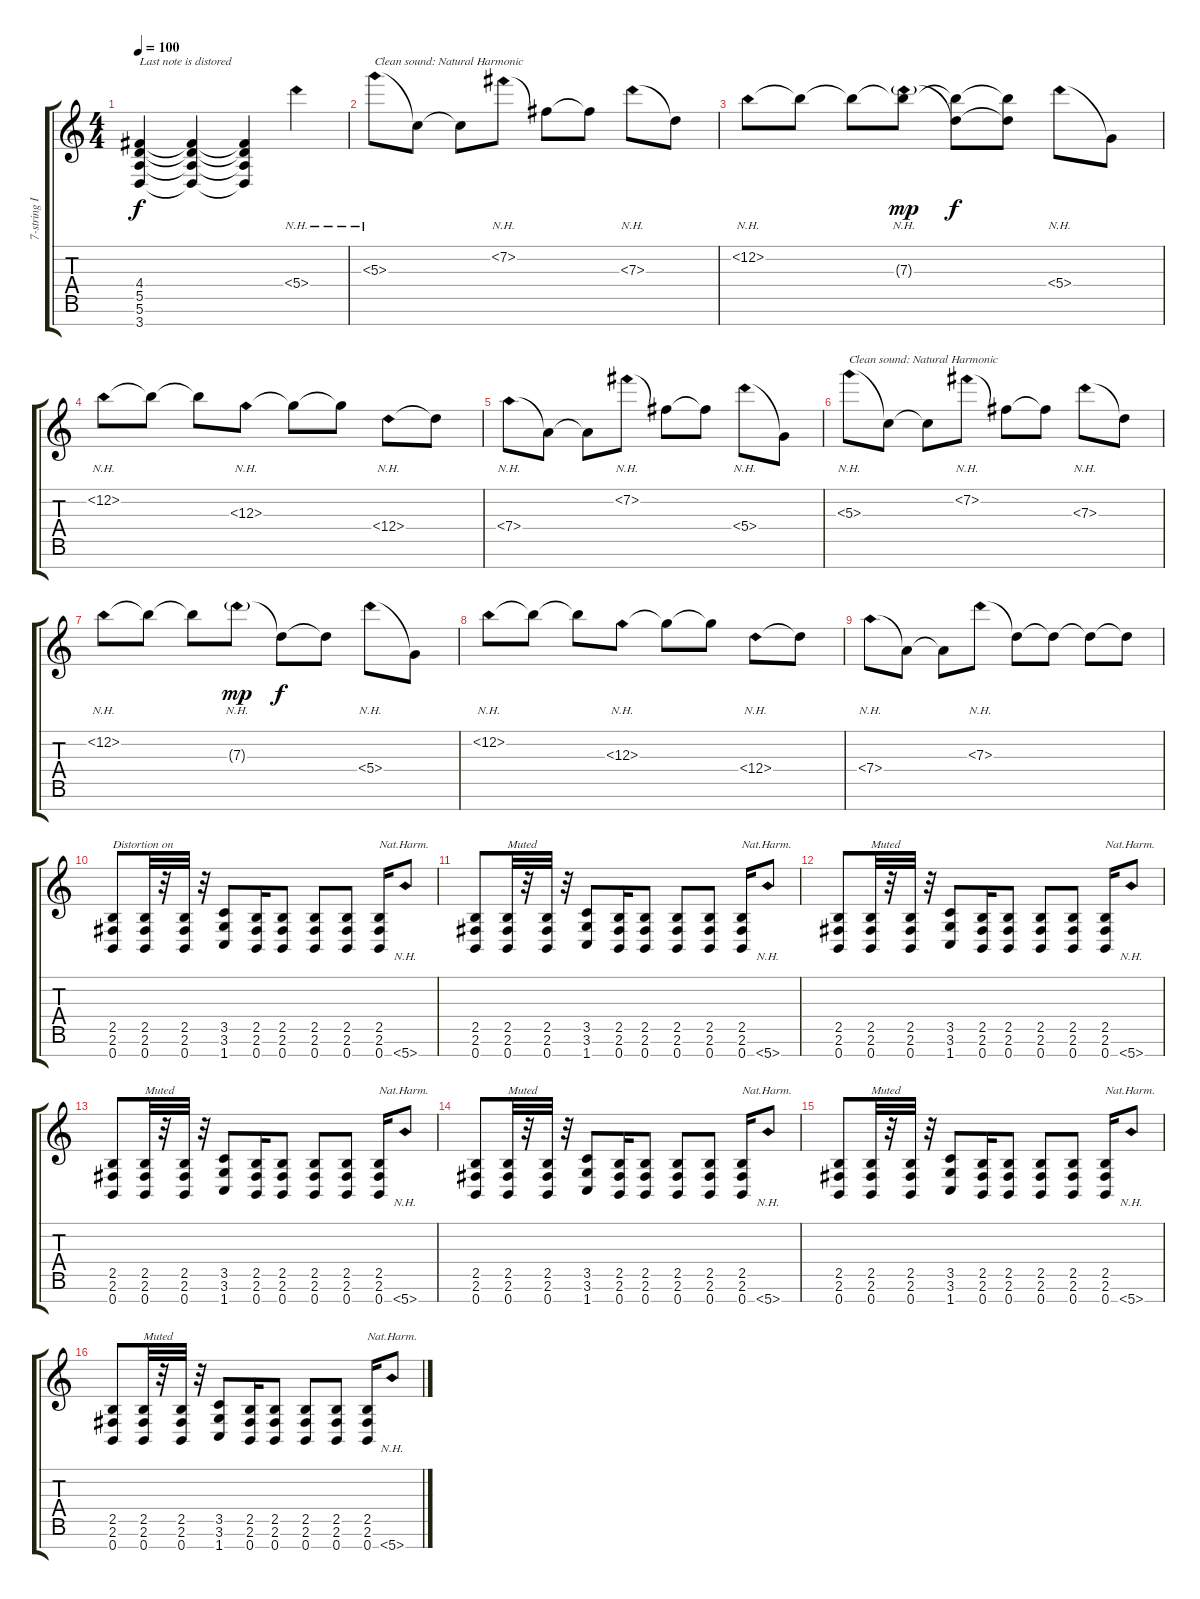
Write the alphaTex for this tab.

\track ("7-string Ibanez guitar (Brad Delson)" "7-string I") {instrument distortionguitar}
\staff {score tabs}
\tuning (E4 B3 G3 D3 A2 E2 B1) {hide}
\ts (4 4)
\tempo 100
\clef g2
\ks c
(4.4 5.5 5.6 3.7).4{txt "Last note is distored " dy f} (4.4{t} 5.5{t} 5.6{t} 3.7{t}).4 (4.4{t} 5.5{t} 5.6{t} 3.7{t}).4 5.4{nh}.4{volume 16 instrument distortionguitar} |
5.3{nh}.8{txt "Clean sound: Natural Harmonic" volume 16 instrument electricguitarjazz} 5.3{t}.8 5.3{t}.8 7.2{nh}.8 7.2{t}.8 7.2{t}.8 7.3{nh}.8 7.3{t}.8 |
12.2{nh}.8{volume 16 instrument electricguitarjazz} 12.2{t}.8 12.2{t}.8 (12.2{t} 7.3{nh g}).8{dy mp} (12.2{t} 7.3{t}).8{dy f} (12.2{t} 7.3{t}).8 5.4{nh}.8 5.4{t}.8 |
12.2{nh}.8{instrument electricguitarjazz} 12.2{t}.8 12.2{t}.8 12.3{nh}.8 12.3{t}.8 12.3{t}.8 12.4{nh}.8 12.4{t}.8 |
7.4{nh}.8{volume 16 instrument electricguitarjazz} 7.4{t}.8 7.4{t}.8 7.2{nh}.8 7.2{t}.8 7.2{t}.8 5.4{nh}.8 5.4{t}.8 |
5.3{nh}.8{txt "Clean sound: Natural Harmonic" volume 16 instrument electricguitarjazz} 5.3{t}.8 5.3{t}.8 7.2{nh}.8 7.2{t}.8 7.2{t}.8 7.3{nh}.8 7.3{t}.8 |
12.2{nh}.8{volume 16 instrument electricguitarjazz} 12.2{t}.8 12.2{t}.8 7.3{nh g}.8{dy mp} 7.3{t}.8{dy f} 7.3{t}.8 5.4{nh}.8 5.4{t}.8 |
12.2{nh}.8{volume 16 instrument electricguitarjazz} 12.2{t}.8 12.2{t}.8 12.3{nh}.8 12.3{t}.8 12.3{t}.8 12.4{nh}.8 12.4{t}.8 |
7.4{nh}.8{volume 16 instrument electricguitarjazz} 7.4{t}.8 7.4{t}.8 7.3{nh}.8 7.3{t}.8 7.3{t}.8 7.3{t}.8 7.3{t}.8 |
(2.5 2.6 0.7).8{txt "Distortion on" volume 14 instrument distortionguitar} (2.5 2.6 0.7).32 r.32 (2.5 2.6 0.7).32 r.32 (3.5 3.6 1.7).8 (2.5 2.6 0.7).16 (2.5 2.6 0.7).8 (2.5 2.6 0.7).8 (2.5 2.6 0.7).8 (2.5 2.6 0.7).16{txt "Nat.Harm."} 5.7{nh}.8 |
(2.5 2.6 0.7).8{volume 14 instrument distortionguitar} (2.5 2.6 0.7).32{txt "Muted"} r.32 (2.5 2.6 0.7).32 r.32 (3.5 3.6 1.7).8 (2.5 2.6 0.7).16 (2.5 2.6 0.7).8 (2.5 2.6 0.7).8 (2.5 2.6 0.7).8 (2.5 2.6 0.7).16{txt "Nat.Harm."} 5.7{nh}.8 |
(2.5 2.6 0.7).8{volume 14 instrument distortionguitar} (2.5 2.6 0.7).32{txt "Muted"} r.32 (2.5 2.6 0.7).32 r.32 (3.5 3.6 1.7).8 (2.5 2.6 0.7).16 (2.5 2.6 0.7).8 (2.5 2.6 0.7).8 (2.5 2.6 0.7).8 (2.5 2.6 0.7).16{txt "Nat.Harm."} 5.7{nh}.8 |
(2.5 2.6 0.7).8{volume 14 instrument distortionguitar} (2.5 2.6 0.7).32{txt "Muted"} r.32 (2.5 2.6 0.7).32 r.32 (3.5 3.6 1.7).8 (2.5 2.6 0.7).16 (2.5 2.6 0.7).8 (2.5 2.6 0.7).8 (2.5 2.6 0.7).8 (2.5 2.6 0.7).16{txt "Nat.Harm."} 5.7{nh}.8 |
(2.5 2.6 0.7).8{volume 14 instrument distortionguitar} (2.5 2.6 0.7).32{txt "Muted"} r.32 (2.5 2.6 0.7).32 r.32 (3.5 3.6 1.7).8 (2.5 2.6 0.7).16 (2.5 2.6 0.7).8 (2.5 2.6 0.7).8 (2.5 2.6 0.7).8 (2.5 2.6 0.7).16{txt "Nat.Harm."} 5.7{nh}.8 |
(2.5 2.6 0.7).8{volume 14 instrument distortionguitar} (2.5 2.6 0.7).32{txt "Muted"} r.32 (2.5 2.6 0.7).32 r.32 (3.5 3.6 1.7).8 (2.5 2.6 0.7).16 (2.5 2.6 0.7).8 (2.5 2.6 0.7).8 (2.5 2.6 0.7).8 (2.5 2.6 0.7).16{txt "Nat.Harm."} 5.7{nh}.8 |
(2.5 2.6 0.7).8{volume 14 instrument distortionguitar} (2.5 2.6 0.7).32{txt "Muted"} r.32 (2.5 2.6 0.7).32 r.32 (3.5 3.6 1.7).8 (2.5 2.6 0.7).16 (2.5 2.6 0.7).8 (2.5 2.6 0.7).8 (2.5 2.6 0.7).8 (2.5 2.6 0.7).16{txt "Nat.Harm."} 5.7{nh}.8
